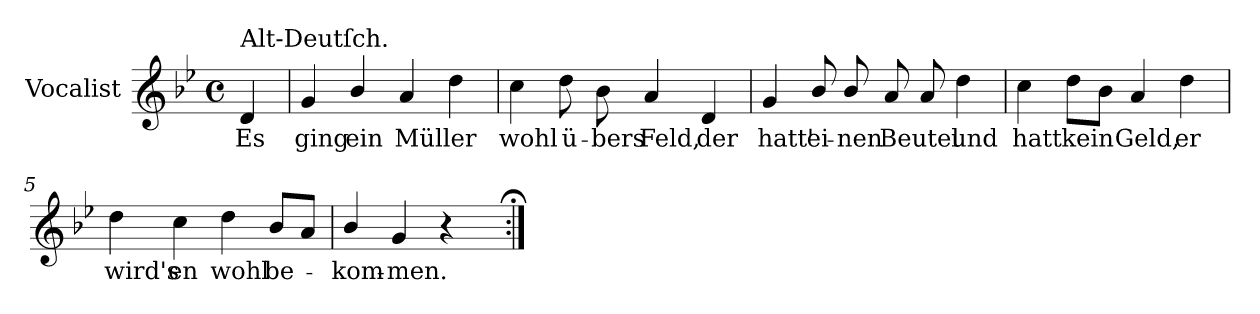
**kern	**text
*part1	*part1
*staff1	*staff1
*I"Vocalist	*
*k[b-e-]	*
*g:	*
*M4/4	*
*met(c)	*
=	=
!LO:TX:a:t=Alt-Deutſch.	!
4d	Es
=1	=1
4g	ging
4b-/	ein
4a	Müller
4dd	.
=2	=2
4cc	wohl
8dd	ü-
8b-	-bers
4a	Feld,
4d	der
=3	=3
4g	hatt'
8b-/	ei-
8b-/	-nen
8a	Beutel
8a	.
4dd	und
=4	=4
4cc	hatt'
8ddL	kein
8b-J	.
4a	Geld,
4dd	er
=5	=5
4dd	wird's
4cc	en
4dd	wohl
8b-L	be-
8aJ	.
=6	=6
4b-/	-kom-
4g	-men.
4r	.
=:|!;	=:|!;
*-	*-
